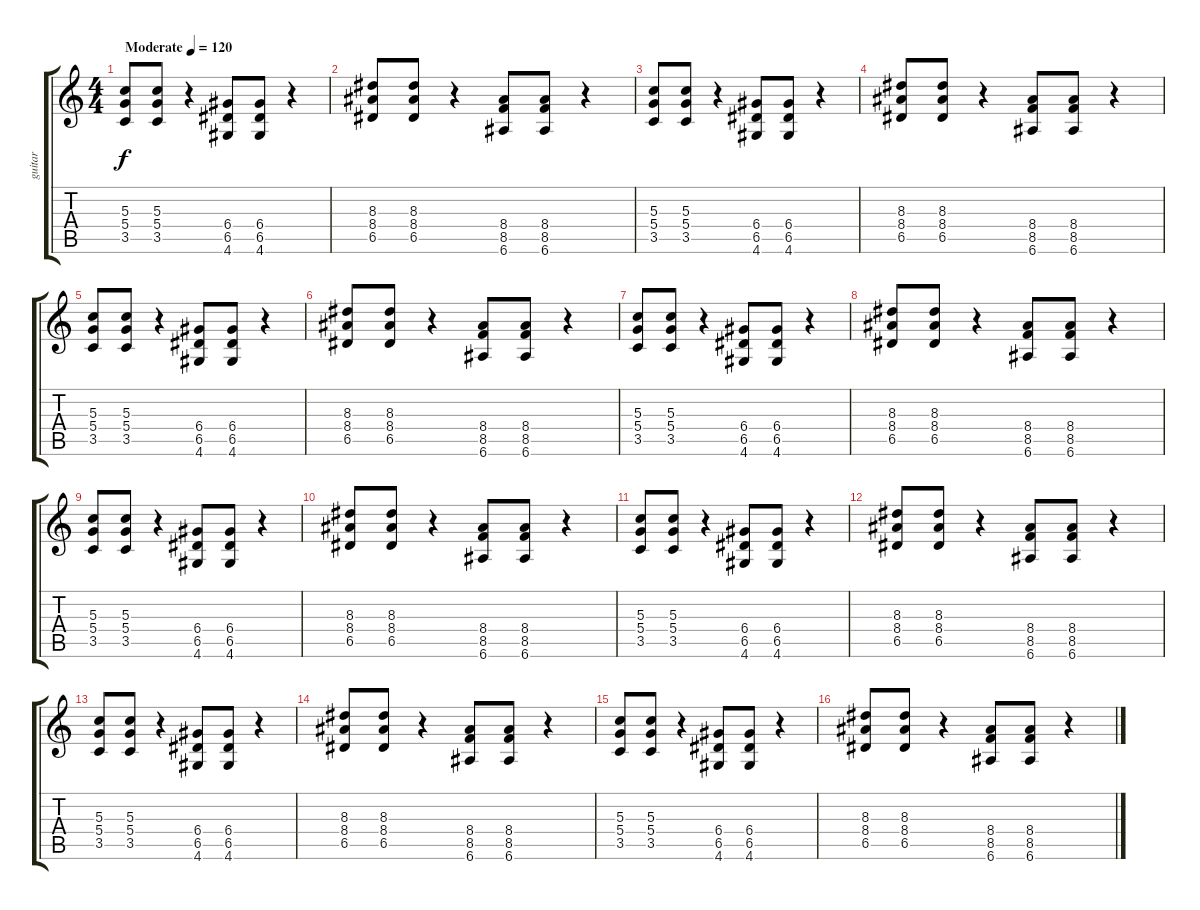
\track ("guitar" "guitar") {instrument overdrivenguitar}
\staff {score tabs}
\tuning (E4 B3 G3 D3 A2 E2) {hide}
\ts (4 4)
\tempo (120 "Moderate")
\clef g2
\ks c
(5.3 5.4 3.5).8{dy f instrument overdrivenguitar} (5.3 5.4 3.5).8 r.4 (6.4 6.5 4.6).8 (6.4 6.5 4.6).8 r.4 |
(8.3 8.4 6.5).8 (8.3 8.4 6.5).8 r.4 (8.4 8.5 6.6).8 (8.4 8.5 6.6).8 r.4 |
(5.3 5.4 3.5).8 (5.3 5.4 3.5).8 r.4 (6.4 6.5 4.6).8 (6.4 6.5 4.6).8 r.4 |
(8.3 8.4 6.5).8 (8.3 8.4 6.5).8 r.4 (8.4 8.5 6.6).8 (8.4 8.5 6.6).8 r.4 |
(5.3 5.4 3.5).8 (5.3 5.4 3.5).8 r.4 (6.4 6.5 4.6).8 (6.4 6.5 4.6).8 r.4 |
(8.3 8.4 6.5).8 (8.3 8.4 6.5).8 r.4 (8.4 8.5 6.6).8 (8.4 8.5 6.6).8 r.4 |
(5.3 5.4 3.5).8 (5.3 5.4 3.5).8 r.4 (6.4 6.5 4.6).8 (6.4 6.5 4.6).8 r.4 |
(8.3 8.4 6.5).8 (8.3 8.4 6.5).8 r.4 (8.4 8.5 6.6).8 (8.4 8.5 6.6).8 r.4 |
(5.3 5.4 3.5).8 (5.3 5.4 3.5).8 r.4 (6.4 6.5 4.6).8 (6.4 6.5 4.6).8 r.4 |
(8.3 8.4 6.5).8 (8.3 8.4 6.5).8 r.4 (8.4 8.5 6.6).8 (8.4 8.5 6.6).8 r.4 |
(5.3 5.4 3.5).8 (5.3 5.4 3.5).8 r.4 (6.4 6.5 4.6).8 (6.4 6.5 4.6).8 r.4 |
(8.3 8.4 6.5).8 (8.3 8.4 6.5).8 r.4 (8.4 8.5 6.6).8 (8.4 8.5 6.6).8 r.4 |
(5.3 5.4 3.5).8 (5.3 5.4 3.5).8 r.4 (6.4 6.5 4.6).8 (6.4 6.5 4.6).8 r.4 |
(8.3 8.4 6.5).8 (8.3 8.4 6.5).8 r.4 (8.4 8.5 6.6).8 (8.4 8.5 6.6).8 r.4 |
(5.3 5.4 3.5).8 (5.3 5.4 3.5).8 r.4 (6.4 6.5 4.6).8 (6.4 6.5 4.6).8 r.4 |
(8.3 8.4 6.5).8 (8.3 8.4 6.5).8 r.4 (8.4 8.5 6.6).8 (8.4 8.5 6.6).8 r.4
